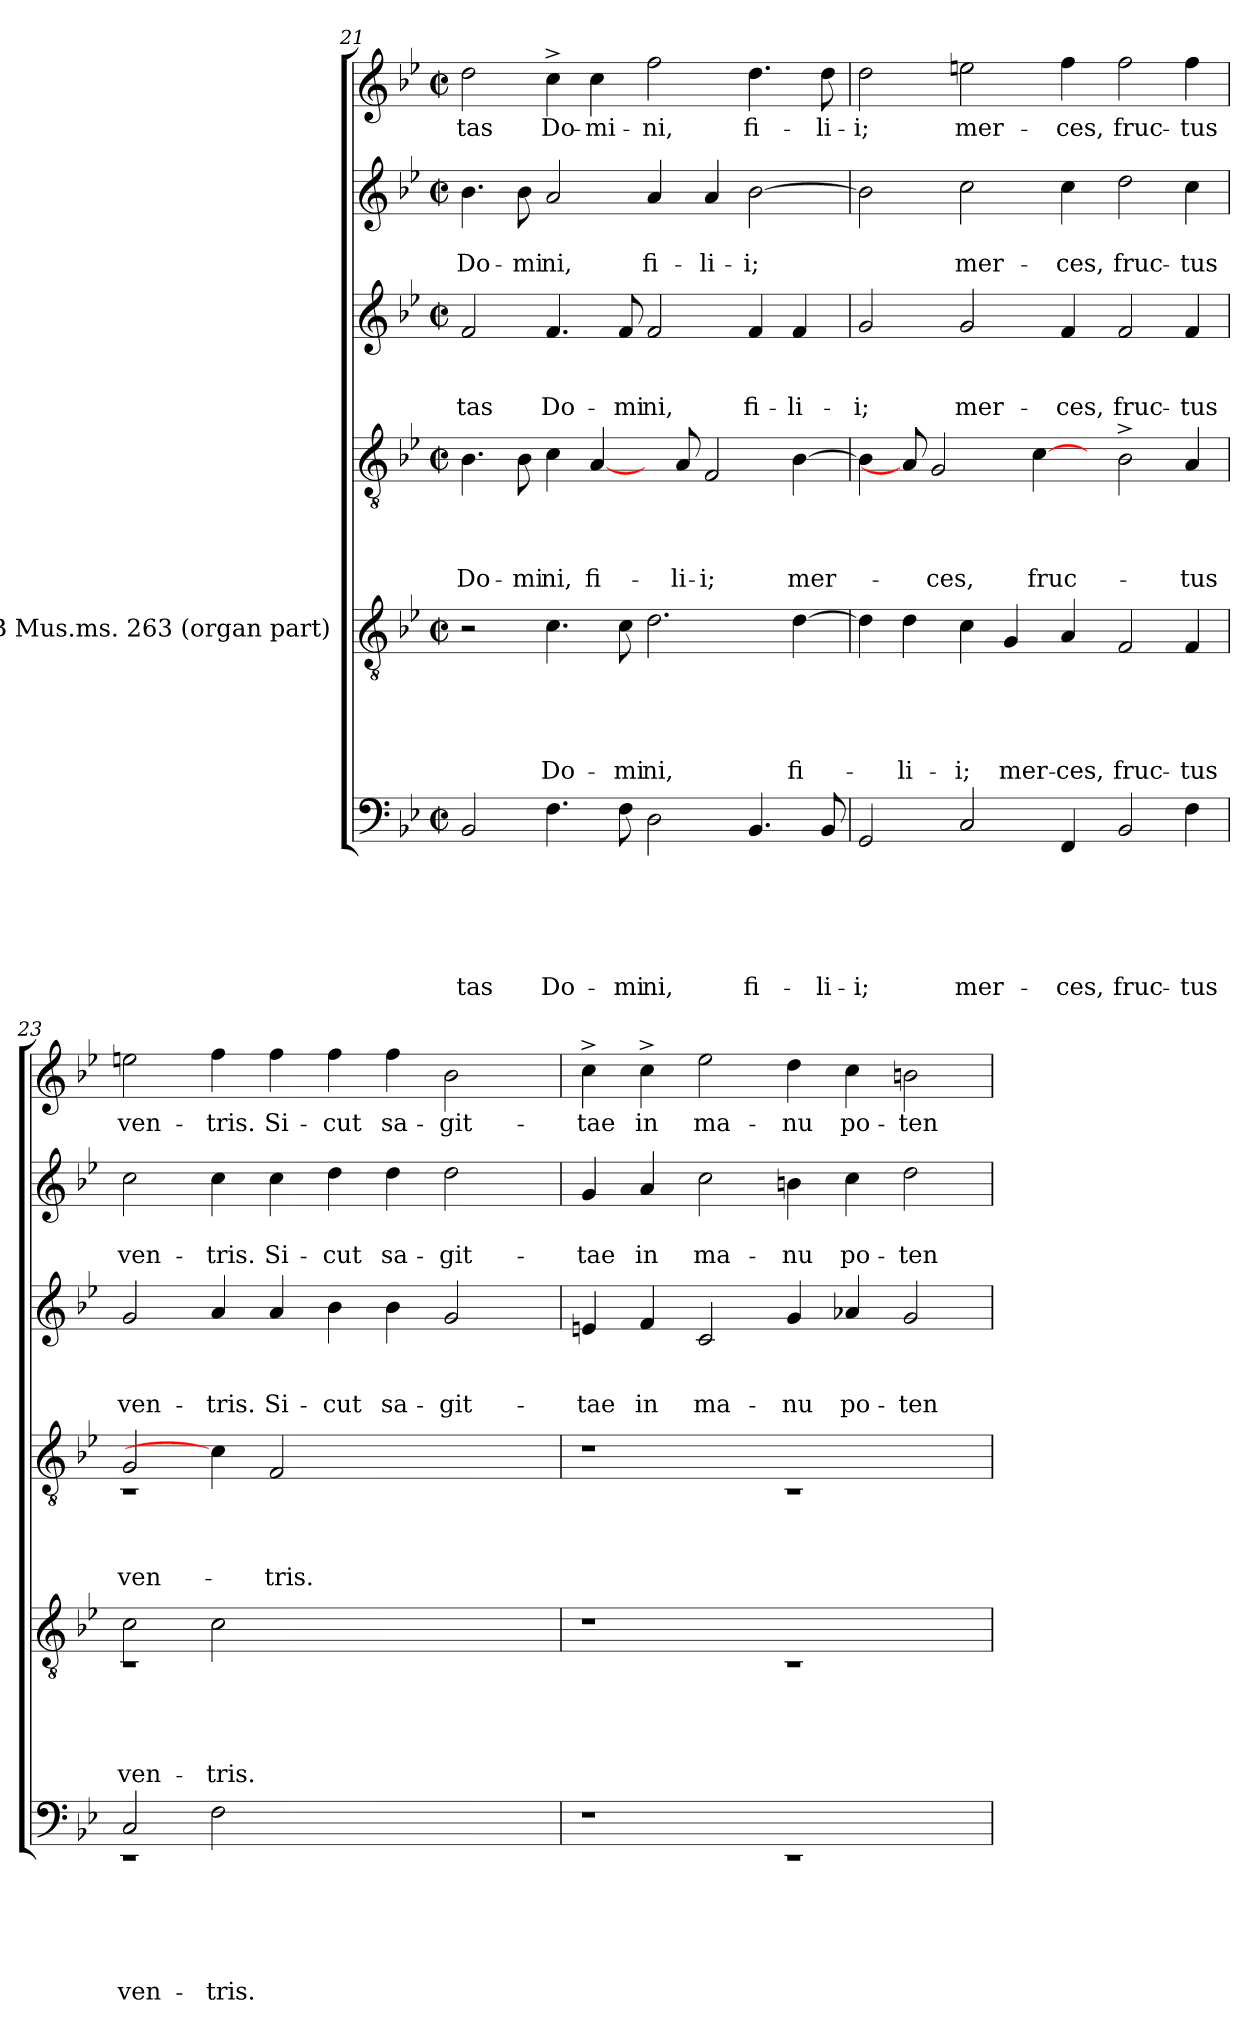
**kern	**text	**text	**text	**text	**text	**text	**kern	**text	**text	**text	**text	**text	**kern	**text	**text	**text	**text	**kern	**text	**text	**text	**kern	**text	**text	**kern	**text
*part6	*part6	*part6	*part6	*part6	*part6	*part6	*part5	*part5	*part5	*part5	*part5	*part5	*part4	*part4	*part4	*part4	*part4	*part3	*part3	*part3	*part3	*part2	*part2	*part2	*part1	*part1
*staff6	*staff6	*staff6	*staff6	*staff6	*staff6	*staff6	*staff5	*staff5	*staff5	*staff5	*staff5	*staff5	*staff4	*staff4	*staff4	*staff4	*staff4	*staff3	*staff3	*staff3	*staff3	*staff2	*staff2	*staff2	*staff1	*staff1
*	*	*	*	*	*	*	*I"BSB Mus.ms. 263 (organ part)	*	*	*	*	*	*	*	*	*	*	*	*	*	*	*	*	*	*	*
*clefF4	*	*	*	*	*	*	*clefGv2	*	*	*	*	*	*clefGv2	*	*	*	*	*clefG2	*	*	*	*clefG2	*	*	*clefG2	*
*k[b-e-]	*	*	*	*	*	*	*k[b-e-]	*	*	*	*	*	*k[b-e-]	*	*	*	*	*k[b-e-]	*	*	*	*k[b-e-]	*	*	*k[b-e-]	*
*B-:	*	*	*	*	*	*	*B-:	*	*	*	*	*	*B-:	*	*	*	*	*B-:	*	*	*	*B-:	*	*	*B-:	*
*M2/2	*	*	*	*	*	*	*M2/2	*	*	*	*	*	*M2/2	*	*	*	*	*M2/2	*	*	*	*M2/2	*	*	*M2/2	*
*met(c|)	*	*	*	*	*	*	*met(c|)	*	*	*	*	*	*met(c|)	*	*	*	*	*met(c|)	*	*	*	*met(c|)	*	*	*met(c|)	*
=21	=21	=21	=21	=21	=21	=21	=21	=21	=21	=21	=21	=21	=21	=21	=21	=21	=21	=21	=21	=21	=21	=21	=21	=21	=21	=21
!	!	!	!	!	!	!LO:LY:b	!	!	!	!	!	!	!	!	!	!	!LO:LY:b	!	!	!	!LO:LY:b	!	!	!LO:LY:b	!	!LO:LY:b
2BB-/	.	.	.	.	.	-tas	2r	.	.	.	.	.	4.B-\	.	.	.	Do-	2f/	.	.	-tas	4.b-\	.	Do-	2dd\	-tas
!	!	!	!	!	!	!	!	!	!	!	!	!	!	!	!	!	!LO:LY:b	!	!	!	!	!	!	!LO:LY:b	!	!
.	.	.	.	.	.	.	.	.	.	.	.	.	8B-\	.	.	.	-mi-	.	.	.	.	8b-\	.	-mi-	.	.
!	!	!	!	!	!	!LO:LY:b	!	!	!	!	!	!LO:LY:b	!	!	!	!	!LO:LY:b:rj	!	!	!	!LO:LY:b	!	!	!LO:LY:b:rj	!	!LO:LY:b
4.F\	.	.	.	.	.	Do-	4.c\	.	.	.	.	Do-	4c\	.	.	.	-ni,	4.f/	.	.	Do-	2a/	.	-ni,	4cc^>\	Do-
!	!	!	!	!	!	!	!	!	!	!	!	!	!	!	!	!	!LO:LY:b	!	!	!	!	!	!	!	!	!LO:LY:b
.	.	.	.	.	.	.	.	.	.	.	.	.	[4A/	.	.	.	fi-	.	.	.	.	.	.	.	4cc\	-mi-
!	!	!	!	!	!	!LO:LY:b	!	!	!	!	!	!LO:LY:b	!	!	!	!	!	!	!	!	!LO:LY:b	!	!	!	!	!
8F\	.	.	.	.	.	-mi-	8c\	.	.	.	.	-mi-	.	.	.	.	.	8f/	.	.	-mi-	.	.	.	.	.
!	!	!	!	!	!	!LO:LY:b:rj	!	!	!	!	!	!LO:LY:b:rj	!	!	!	!	!	!	!	!	!LO:LY:b:rj	!	!	!LO:LY:b	!	!LO:LY:b
2D\	.	.	.	.	.	-ni,	2.d\	.	.	.	.	-ni,	8ryy	.	.	.	.	2f/	.	.	-ni,	4a/	.	fi-	2ff\	-ni,
!	!	!	!	!	!	!	!	!	!	!	!	!	!	!	!	!	!LO:LY:b	!	!	!	!	!	!	!	!	!
.	.	.	.	.	.	.	.	.	.	.	.	.	8A/	.	.	.	-li-	.	.	.	.	.	.	.	.	.
!	!	!	!	!	!	!	!	!	!	!	!	!	!	!	!	!	!LO:LY:b	!	!	!	!	!	!	!LO:LY:b	!	!
.	.	.	.	.	.	.	.	.	.	.	.	.	2F/	.	.	.	-i;	.	.	.	.	4a/	.	-li-	.	.
!	!	!	!	!	!	!LO:LY:b	!	!	!	!	!	!	!	!	!	!	!	!	!	!	!LO:LY:b	!	!	!LO:LY:b	!	!LO:LY:b
4.BB-/	.	.	.	.	.	fi-	.	.	.	.	.	.	.	.	.	.	.	4f/	.	.	fi-	[<2b-\	.	-i;	4.dd\	fi-
!	!	!	!	!	!	!	!	!	!	!	!	!LO:LY:b	!	!	!	!	!LO:LY:b	!	!	!	!LO:LY:b	!	!	!	!	!
.	.	.	.	.	.	.	[<4d\	.	.	.	.	fi-	[<4B-\	.	.	.	mer-	4f/	.	.	-li-	.	.	.	.	.
!	!	!	!	!	!	!LO:LY:b	!	!	!	!	!	!	!	!	!	!	!	!	!	!	!	!	!	!	!	!LO:LY:b
8BB-/	.	.	.	.	.	-li-	.	.	.	.	.	.	.	.	.	.	.	.	.	.	.	.	.	.	8dd\	-li-
!!LO:LB:g=z
=22	=22	=22	=22	=22	=22	=22	=22	=22	=22	=22	=22	=22	=22	=22	=22	=22	=22	=22	=22	=22	=22	=22	=22	=22	=22	=22
!	!	!	!	!	!	!LO:LY:b	!	!	!	!	!	!	!	!	!	!	!	!	!	!	!LO:LY:b	!	!	!	!	!LO:LY:b
2GG/	.	.	.	.	.	-i;	4d\]	.	.	.	.	.	4B-\]	.	.	.	.	2g/	.	.	-i;	2b-\]	.	.	2dd\	-i;
!	!	!	!	!	!	!	!	!	!	!	!	!LO:LY:b	!	!	!	!	!	!	!	!	!	!	!	!	!	!
.	.	.	.	.	.	.	4d\	.	.	.	.	-li-	8A/]	.	.	.	.	.	.	.	.	.	.	.	.	.
!	!	!	!	!	!	!	!	!	!	!	!	!	!	!	!	!	!LO:LY:b	!	!	!	!	!	!	!	!	!
.	.	.	.	.	.	.	.	.	.	.	.	.	2G/	.	.	.	-ces,	.	.	.	.	.	.	.	.	.
!	!	!	!	!	!	!LO:LY:b	!	!	!	!	!	!LO:LY:b	!	!	!	!	!	!	!	!	!LO:LY:b	!	!	!LO:LY:b	!	!LO:LY:b
2C/	.	.	.	.	.	mer-	4c\	.	.	.	.	-i;	.	.	.	.	.	2g/	.	.	mer-	2cc\	.	mer-	2een\	mer-
!	!	!	!	!	!	!	!	!	!	!	!	!LO:LY:b	!	!	!	!	!	!	!	!	!	!	!	!	!	!
.	.	.	.	.	.	.	4G/	.	.	.	.	m­er-	.	.	.	.	.	.	.	.	.	.	.	.	.	.
!	!	!	!	!	!	!	!	!	!	!	!	!	!	!	!	!	!LO:LY:b	!	!	!	!	!	!	!	!	!
.	.	.	.	.	.	.	.	.	.	.	.	.	[4c\	.	.	.	fruc-	.	.	.	.	.	.	.	.	.
!	!	!	!	!	!	!LO:LY:b	!	!	!	!	!	!LO:LY:b	!	!	!	!	!	!	!	!	!LO:LY:b	!	!	!LO:LY:b	!	!LO:LY:b
4FF/	.	.	.	.	.	-ces,	4A/	.	.	.	.	-ces,	.	.	.	.	.	4f/	.	.	-ces,	4cc\	.	-ces,	4ff\	-ces,
.	.	.	.	.	.	.	.	.	.	.	.	.	8ryy	.	.	.	.	.	.	.	.	.	.	.	.	.
!	!	!	!	!	!	!LO:LY:b	!	!	!	!	!	!LO:LY:b	!	!	!	!	!	!	!	!	!LO:LY:b	!	!	!LO:LY:b	!	!LO:LY:b
2BB-/	.	.	.	.	.	fruc-	2F/	.	.	.	.	fruc-	2B-^>\	.	.	.	.	2f/	.	.	fruc-	2dd\	.	fruc-	2ff\	fruc-
!	!	!	!	!	!	!LO:LY:b	!	!	!	!	!	!LO:LY:b	!	!	!	!	!LO:LY:b	!	!	!	!LO:LY:b	!	!	!LO:LY:b	!	!LO:LY:b
4F\	.	.	.	.	.	-tus	4F/	.	.	.	.	-tus	4A/	.	.	.	-tus	4f/	.	.	-tus	4cc\	.	-tus	4ff\	-tus
=23	=23	=23	=23	=23	=23	=23	=23	=23	=23	=23	=23	=23	=23	=23	=23	=23	=23	=23	=23	=23	=23	=23	=23	=23	=23	=23
!	!	!	!	!	!	!LO:LY:b	!	!	!	!	!	!LO:LY:b	!	!	!	!	!LO:LY:b	!	!	!	!LO:LY:b	!	!	!LO:LY:b	!	!LO:LY:b
*^	*	*	*	*	*	*	*^	*	*	*	*	*	*^	*	*	*	*	*	*	*	*	*	*	*	*	*
2C/	1rEE	.	.	.	.	.	ven-	2c\	1rC	.	.	.	.	ven-	2G/	1rC	.	.	.	ven-	2g/	.	.	ven-	2cc\	.	ven-	2een\	ven-
!	!	!	!	!	!	!	!LO:LY:b	!	!	!	!	!	!	!LO:LY:b	!	!	!	!	!	!	!	!	!	!LO:LY:b	!	!	!LO:LY:b	!	!LO:LY:b
2F\	.	.	.	.	.	.	-tris.	2c\	.	.	.	.	.	-tris.	4c\]	.	.	.	.	.	4a/	.	.	-tris.	4cc\	.	-tris.	4ff\	-tris.
!	!	!	!	!	!	!	!	!	!	!	!	!	!	!	!	!	!	!	!	!LO:LY:b	!	!	!	!LO:LY:b	!	!	!LO:LY:b	!	!LO:LY:b
.	.	.	.	.	.	.	.	.	.	.	.	.	.	.	2F/	.	.	.	.	-tris.	4a/	.	.	Si-	4cc\	.	Si-	4ff\	Si-
!	!	!	!	!	!	!	!	!	!	!	!	!	!	!	!	!	!	!	!	!	!	!	!	!LO:LY:b	!	!	!LO:LY:b	!	!LO:LY:b
1ryy	1ryy	.	.	.	.	.	.	1ryy	1ryy	.	.	.	.	.	.	2.ryy	.	.	.	.	4b-\	.	.	-cut	4dd\	.	-cut	4ff\	-cut
!	!	!	!	!	!	!	!	!	!	!	!	!	!	!	!	!	!	!	!	!	!	!	!	!LO:LY:b	!	!	!LO:LY:b	!	!LO:LY:b
.	.	.	.	.	.	.	.	.	.	.	.	.	.	.	2.ryy	.	.	.	.	.	4b-\	.	.	sa-	4dd\	.	sa-	4ff\	sa-
!	!	!	!	!	!	!	!	!	!	!	!	!	!	!	!	!	!	!	!	!	!	!	!	!LO:LY:b	!	!	!LO:LY:b	!	!LO:LY:b
.	.	.	.	.	.	.	.	.	.	.	.	.	.	.	.	.	.	.	.	.	2g/	.	.	-git-	2dd\	.	-git-	2b-\	-git-
.	.	.	.	.	.	.	.	.	.	.	.	.	.	.	.	4ryy	.	.	.	.	.	.	.	.	.	.	.	.	.
*v	*v	*	*	*	*	*	*	*	*	*	*	*	*	*	*	*	*	*	*	*	*	*	*	*	*	*	*	*	*
*	*	*	*	*	*	*	*v	*v	*	*	*	*	*	*	*	*	*	*	*	*	*	*	*	*	*	*	*	*
=24	=24	=24	=24	=24	=24	=24	=24	=24	=24	=24	=24	=24	=24	=24	=24	=24	=24	=24	=24	=24	=24	=24	=24	=24	=24	=24	=24
!	!	!	!	!	!	!	!	!	!	!	!	!	!	!	!	!	!	!	!	!	!	!LO:LY:b	!	!	!LO:LY:b	!	!LO:LY:b
*	*	*	*	*	*	*	*	*	*	*	*	*	*v	*v	*	*	*	*	*	*	*	*	*	*	*	*	*
1r	.	.	.	.	.	.	1r	.	.	.	.	.	1r	.	.	.	.	4en/	.	.	-tae	4g/	.	-tae	4cc^>\	-tae
!	!	!	!	!	!	!	!	!	!	!	!	!	!	!	!	!	!	!	!	!	!LO:LY:b	!	!	!LO:LY:b	!	!LO:LY:b
.	.	.	.	.	.	.	.	.	.	.	.	.	.	.	.	.	.	4f/	.	.	in	4a/	.	in	4cc^>\	in
!	!	!	!	!	!	!	!	!	!	!	!	!	!	!	!	!	!	!	!	!	!LO:LY:b	!	!	!LO:LY:b	!	!LO:LY:b
.	.	.	.	.	.	.	.	.	.	.	.	.	.	.	.	.	.	2c/	.	.	ma-	2cc\	.	ma-	2ee-\	ma-
!	!	!	!	!	!	!	!	!	!	!	!	!	!	!	!	!	!	!	!	!	!LO:LY:b	!	!	!LO:LY:b	!	!LO:LY:b
1rEE	.	.	.	.	.	.	1rC	.	.	.	.	.	1rC	.	.	.	.	4g/	.	.	-nu	4bn\	.	-nu	4dd\	-nu
!	!	!	!	!	!	!	!	!	!	!	!	!	!	!	!	!	!	!	!	!	!LO:LY:b	!	!	!LO:LY:b	!	!LO:LY:b
.	.	.	.	.	.	.	.	.	.	.	.	.	.	.	.	.	.	4a-X/	.	.	po-	4cc\	.	po-	4cc\	po-
!	!	!	!	!	!	!	!	!	!	!	!	!	!	!	!	!	!	!	!	!	!LO:LY:b	!	!	!LO:LY:b	!	!LO:LY:b
.	.	.	.	.	.	.	.	.	.	.	.	.	.	.	.	.	.	2g/	.	.	-ten-	2dd\	.	-ten-	2bn\	-ten-
=	=	=	=	=	=	=	=	=	=	=	=	=	=	=	=	=	=	=	=	=	=	=	=	=	=	=
*-	*-	*-	*-	*-	*-	*-	*-	*-	*-	*-	*-	*-	*-	*-	*-	*-	*-	*-	*-	*-	*-	*-	*-	*-	*-	*-
